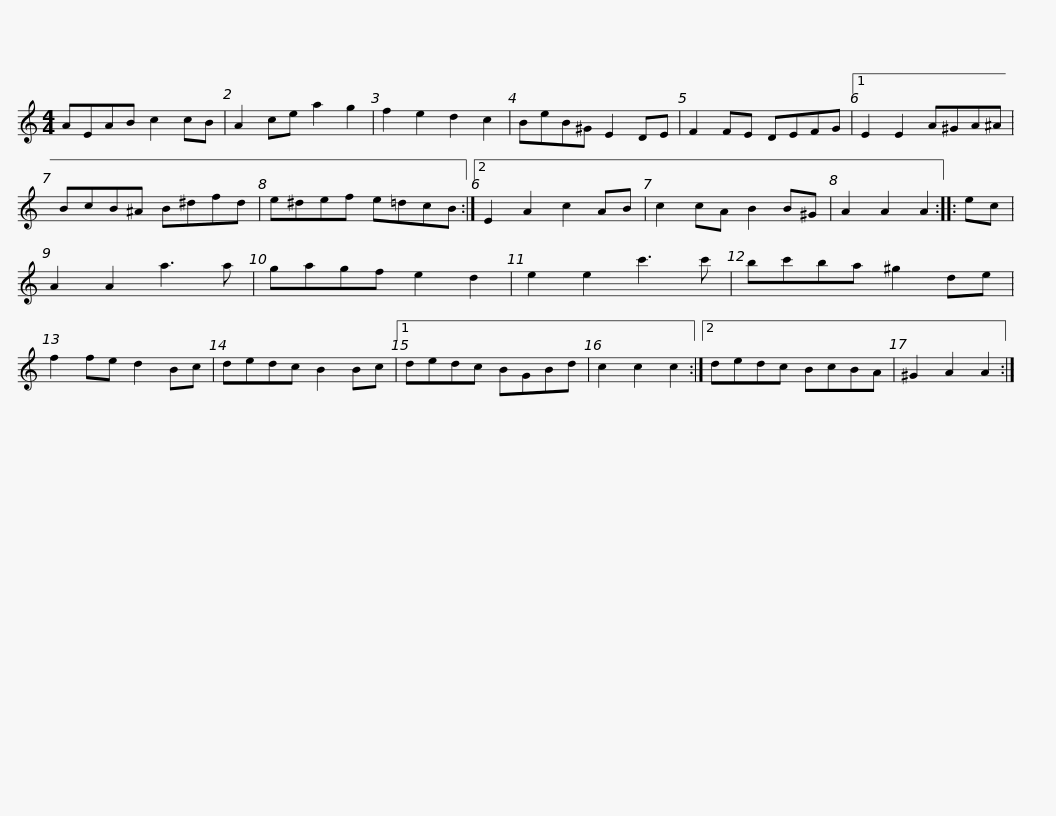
X:1
L:1/8
M:4/4
I:linebreak $
K:C
V:1 treble
V:1
 AEAB c2 cB | A2 ce a2 g2 | f2 e2 d2 c2 | BeB^G E2 DE | F2 FE DEFG |1 %5
 E2 E2 A^GA^A |$ BcB^A B^dfd | e^def e=dcB :|2 E2 A2 c2 AB | c2 cA B2 B^G | %10
 A2 A2 A2 :: ec | A2 A2 a3 a |$ gagf e2 d2 | e2 e2 c'3 c' | %15
 bc'ba ^g2 de | f2 fe d2 Bc | dedc B2 Bc |1 dedc BGBd | c2 c2 c2 :|2$ %20
 dedc BcBA | ^G2 A2 A2 :| %22
